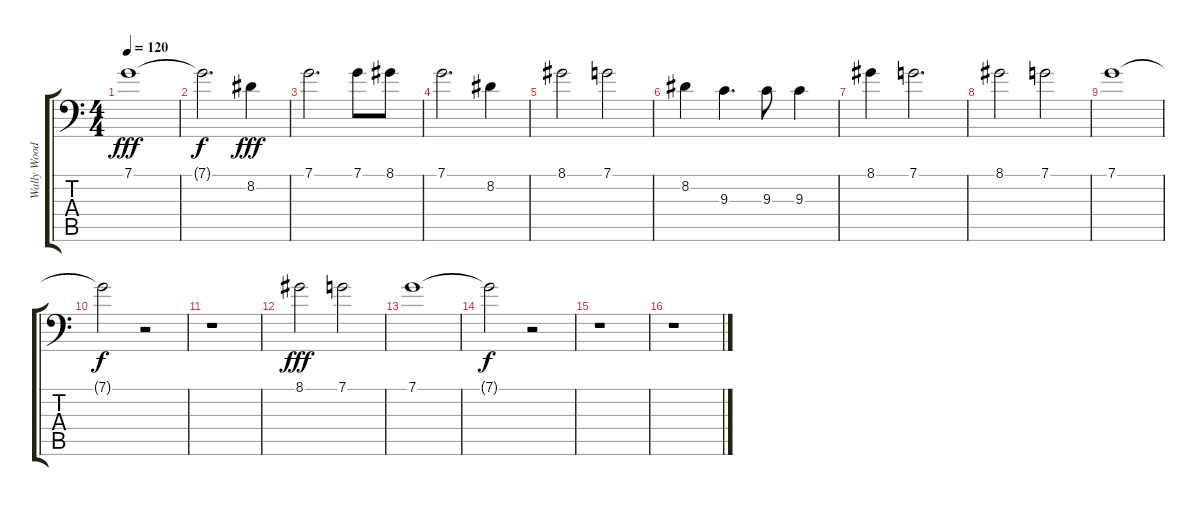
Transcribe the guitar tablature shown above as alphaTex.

\track ("Wally Wood - Vocals" "Wally Wood") {instrument oboe}
\staff {score tabs}
\tuning (C4 G3 Eb3 Bb2 F2 Bb1) {hide}
\ts (4 4)
\tempo 120
\clef f4
\ks c
7.1.1{dy fff} |
7.1{t}.2{d dy f} 8.2.4{dy fff} |
7.1.2{d} 7.1.8 8.1.8 |
7.1.2{d} 8.2.4 |
8.1.2 7.1.2 |
8.2.4 9.3.4{d} 9.3.8 9.3.4 |
8.1.4 7.1.2{d} |
8.1.2 7.1.2 |
7.1.1 |
7.1{t}.2{dy f} r.2 |
r.1 |
8.1.2{dy fff} 7.1.2 |
7.1.1 |
7.1{t}.2{dy f} r.2 |
r.1 |
r.1
